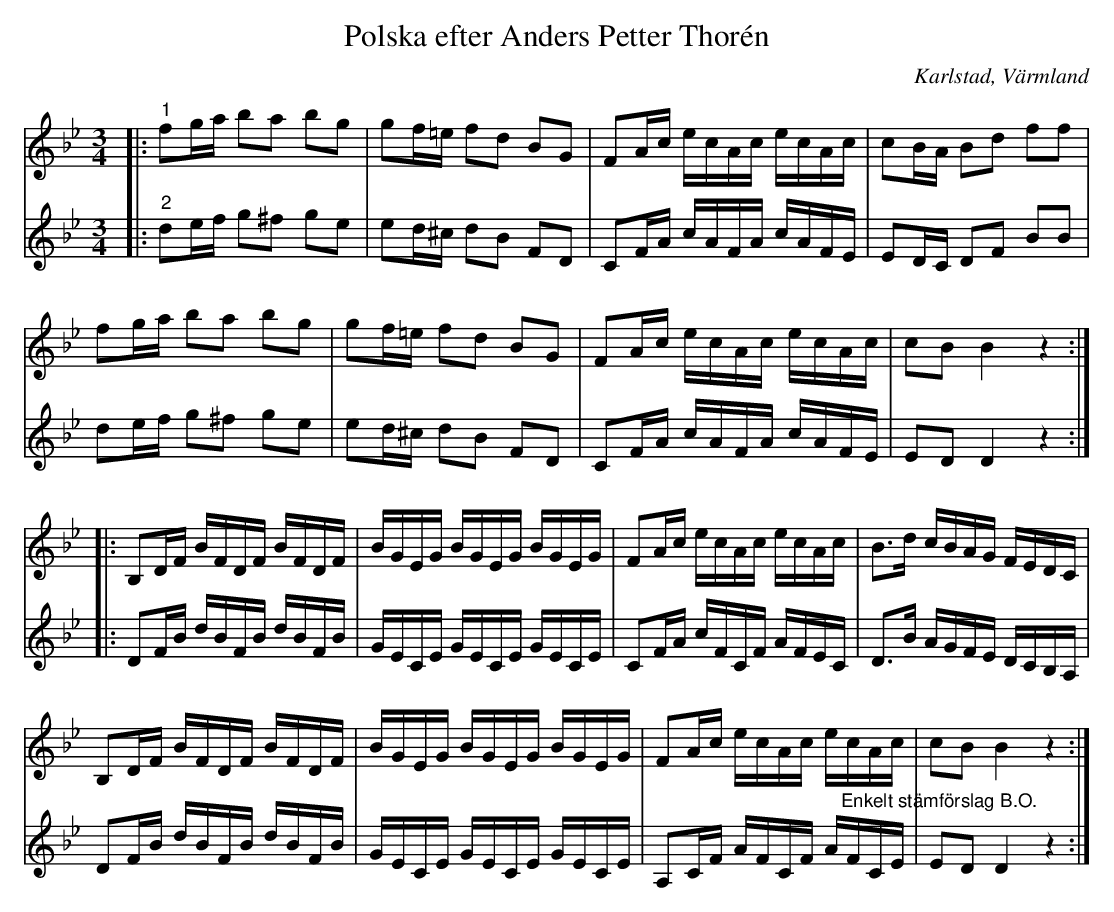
X:1
T:Polska efter Anders Petter Thorén
O:Karlstad, Värmland
L:1/16
M:3/4
K:Bb
V:1
|:"^1" f2ga b2a2 b2g2 | g2f=e f2d2 B2G2 | F2Ac ecAc ecAc | c2BA B2d2 f2f2 |
f2ga b2a2 b2g2 | g2f=e f2d2 B2G2 | F2Ac ecAc ecAc | c2B2 B4 z4 ::
B,2DF BFDF BFDF | BGEG BGEG BGEG | F2Ac ecAc ecAc | B2>d2 cBAG FEDC |
B,2DF BFDF BFDF | BGEG BGEG BGEG | F2Ac ecAc ecAc | c2B2 B4 z4 :|
V:2
|:"^2" d2ef g2^f2 g2e2 | e2d^c d2B2 F2D2 | C2FA cAFA cAFE | E2DC D2F2 B2B2 |
d2ef g2^f2 g2e2 | e2d^c d2B2 F2D2 | C2FA cAFA cAFE | E2D2 D4 z4 ::
D2FB dBFB dBFB | GECE GECE GECE | C2FA cFCF AFEC | D2>B2 AGFE DCB,A, |
D2FB dBFB dBFB | GECE GECE GECE | A,2CF AFCF A"^Enkelt stämförslag B.O."FCE | E2D2 D4 z4 :|
